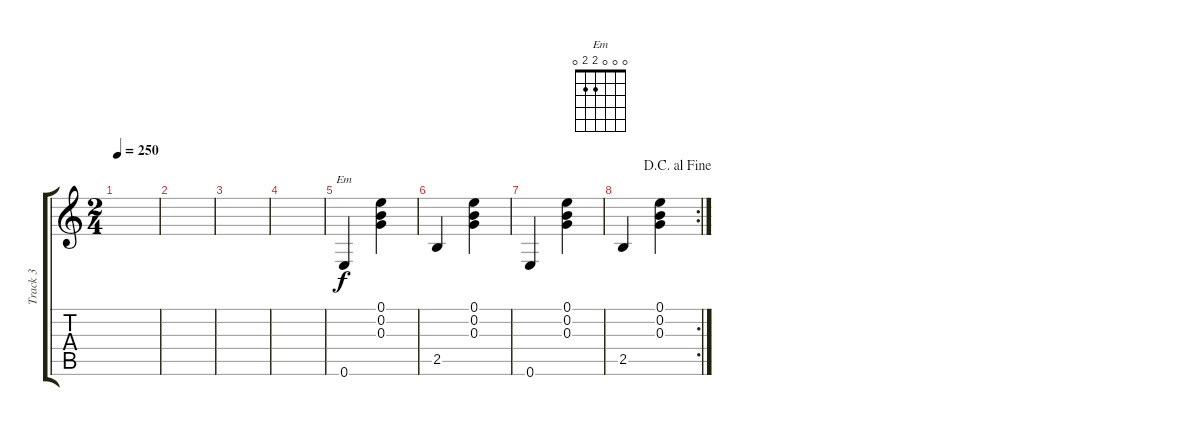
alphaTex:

\track ("Track 3" "Track 3") {instrument acousticguitarnylon}
\staff {score tabs}
\tuning (E4 B3 G3 D3 A2 E2) {hide}
\chord ("Em" 0 0 0 2 2 0)
\ts (2 4)
\tempo 250
\clef g2
\ks c
|
|
|
|
0.6.4{ch "Em"} (0.1 0.2 0.3).4 |
2.5.4 (0.1 0.2 0.3).4 |
0.6.4 (0.1 0.2 0.3).4 |
\rc 2
\jump dacapoalfine
2.5.4 (0.1 0.2 0.3).4
